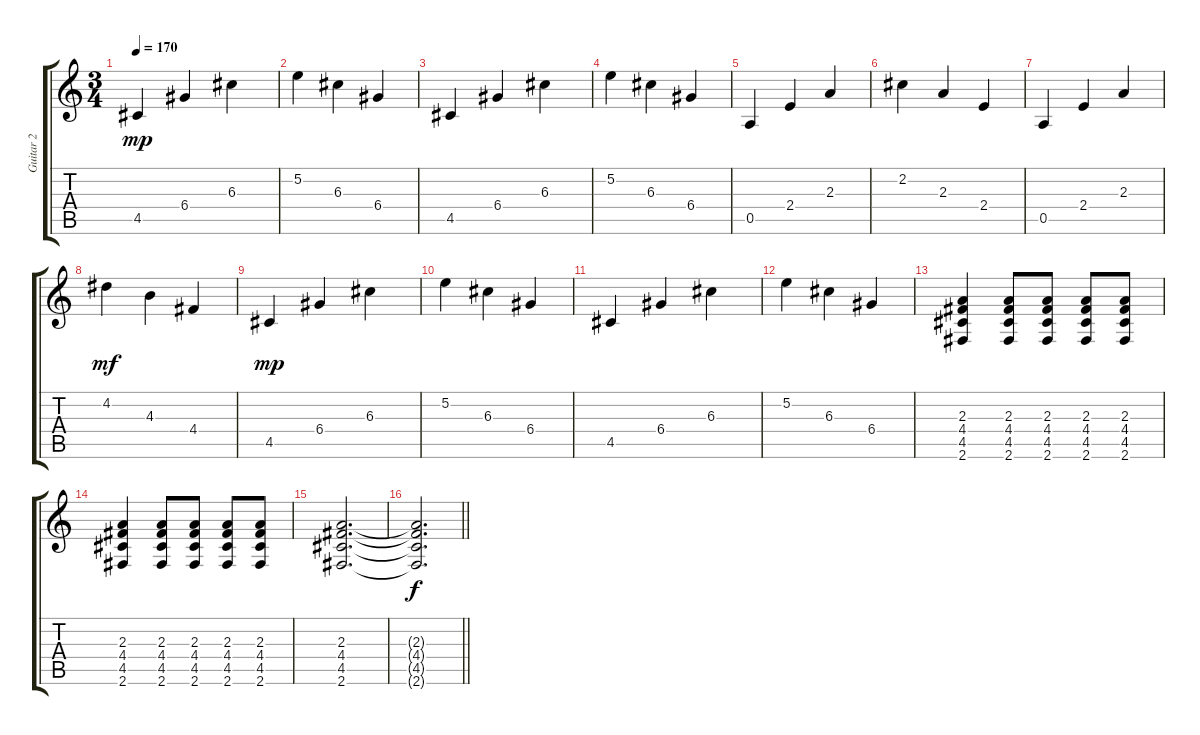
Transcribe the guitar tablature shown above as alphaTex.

\track ("Guitar 2" "Guitar 2") {instrument electricguitarclean}
\staff {score tabs}
\tuning (E4 B3 G3 D3 A2 E2) {hide}
\ts (3 4)
\tempo 170
\clef g2
\ks c
4.5.4{dy mp} 6.4.4 6.3.4 |
5.2.4 6.3.4 6.4.4 |
4.5.4 6.4.4 6.3.4 |
5.2.4 6.3.4 6.4.4 |
0.5.4 2.4.4 2.3.4 |
2.2.4 2.3.4 2.4.4 |
0.5.4 2.4.4 2.3.4 |
4.2.4{dy mf} 4.3.4 4.4.4 |
4.5.4{dy mp} 6.4.4 6.3.4 |
5.2.4 6.3.4 6.4.4 |
4.5.4 6.4.4 6.3.4 |
5.2.4 6.3.4 6.4.4 |
(2.3 4.4 4.5 2.6).4 (2.3 4.4 4.5 2.6).8 (2.3 4.4 4.5 2.6).8 (2.3 4.4 4.5 2.6).8 (2.3 4.4 4.5 2.6).8 |
(2.3 4.4 4.5 2.6).4 (2.3 4.4 4.5 2.6).8 (2.3 4.4 4.5 2.6).8 (2.3 4.4 4.5 2.6).8 (2.3 4.4 4.5 2.6).8 |
(2.3 4.4 4.5 2.6).2{d} |
\barLineRight lightlight
(2.3{t} 4.4{t} 4.5{t} 2.6{t}).2{d dy f}
